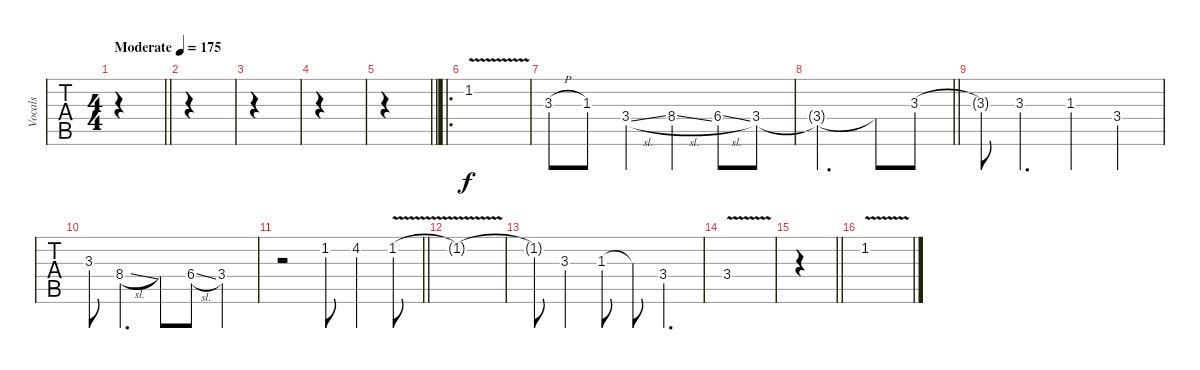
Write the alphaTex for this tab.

\track ("Vocals" "Vocals") {instrument altosax}
\staff {tabs}
\tuning (E4 B3 G3 D3 A2 E2) {hide}
\ts (4 4)
\tempo (175 "Moderate")
\clef g2
\barLineRight lightlight
\ks f
|
|
|
|
\barLineRight lightlight
|
\ro
1.2{v}.1 |
3.3{h}.8 1.3.8 3.4{sl}.4 8.4{sl}.4 6.4{sl}.8 3.4.8 |
\barLineRight lightlight
3.4{t}.2{d} 3.4{t}.8 3.3.8 |
3.3{t}.8 3.3.4{d} 1.3.4 3.4.4 |
3.3.8 8.4{sl}.4{d} 8.4{t}.8 6.4{sl}.8 3.4.4 |
\barLineRight lightlight
r.2 1.2.8 4.2.4 1.2{v}.8 |
1.2{t}.1 |
1.2{t}.8 3.3.4 1.3.8 1.3{t}.8 3.4.4{d} |
3.4{v}.1 |
\barLineRight lightlight
|
1.2{v}.1
